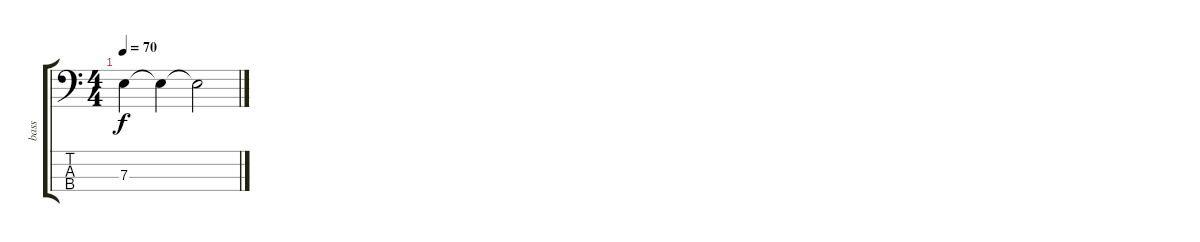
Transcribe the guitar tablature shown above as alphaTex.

\track ("bass" "bass") {instrument electricbassfinger}
\staff {score tabs}
\tuning (G2 D2 A1 E1) {hide}
\ts (4 4)
\tempo 70
\clef f4
\ks c
7.3.4{dy f} 7.3{t}.4 7.3{t}.2
